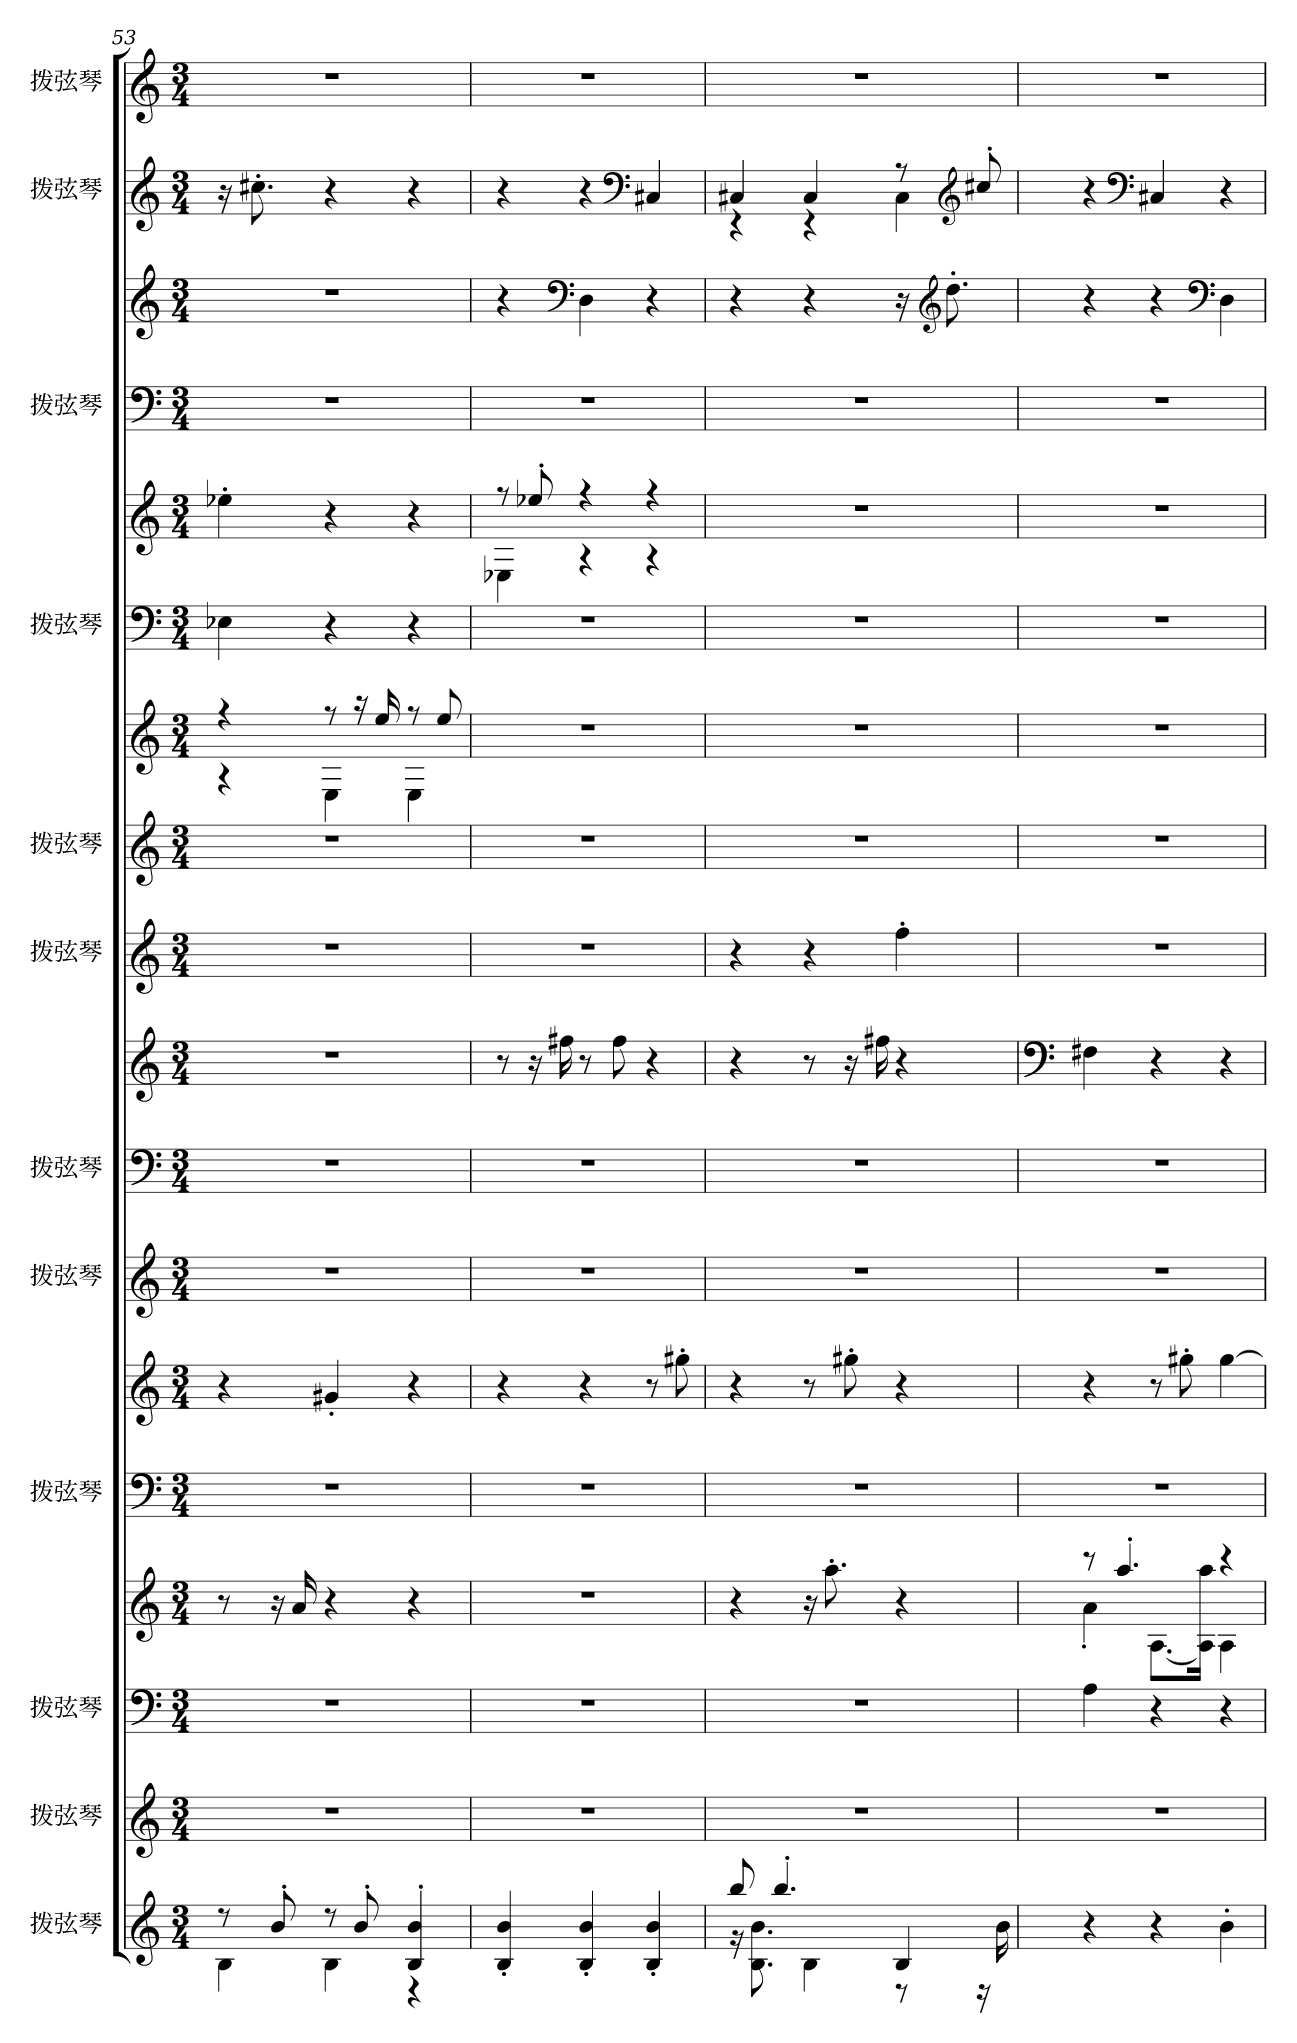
**kern	**kern	**kern	**kern	**kern	**kern	**kern	**kern	**kern	**kern	**kern	**kern	**kern	**kern	**kern	**kern	**kern	**kern
*part12	*part11	*part10	*part10	*part9	*part9	*part8	*part7	*part7	*part6	*part5	*part5	*part4	*part4	*part3	*part3	*part2	*part1
*staff18	*staff17	*staff16	*staff15	*staff14	*staff13	*staff12	*staff11	*staff10	*staff9	*staff8	*staff7	*staff6	*staff5	*staff4	*staff3	*staff2	*staff1
*I"拨弦琴	*I"拨弦琴	*I"拨弦琴	*	*I"拨弦琴	*	*I"拨弦琴	*I"拨弦琴	*	*I"拨弦琴	*I"拨弦琴	*	*I"拨弦琴	*	*I"拨弦琴	*	*I"拨弦琴	*I"拨弦琴
*clefG2	*clefG2	*clefF4	*clefG2	*clefF4	*clefG2	*clefG2	*clefF4	*clefG2	*clefG2	*clefG2	*clefG2	*clefF4	*clefG2	*clefF4	*clefG2	*clefG2	*clefG2
*k[]	*k[]	*k[]	*k[]	*k[]	*k[]	*k[]	*k[]	*k[]	*k[]	*k[]	*k[]	*k[]	*k[]	*k[]	*k[]	*k[]	*k[]
*M3/4	*M3/4	*M3/4	*M3/4	*M3/4	*M3/4	*M3/4	*M3/4	*M3/4	*M3/4	*M3/4	*M3/4	*M3/4	*M3/4	*M3/4	*M3/4	*M3/4	*M3/4
=53	=53	=53	=53	=53	=53	=53	=53	=53	=53	=53	=53	=53	=53	=53	=53	=53	=53
*^	*	*	*	*	*	*	*	*	*	*	*^	*	*	*	*	*	*
8r	4B\	2.r	2.r	8r	2.r	4r	2.r	2.r	2.r	2.r	2.r	4r	4r	4E-X\	4ee-X'\	2.r	2.r	16r	2.r
.	.	.	.	.	.	.	.	.	.	.	.	.	.	.	.	.	.	8.cc#X'\	.
8b'/	.	.	.	16r	.	.	.	.	.	.	.	.	.	.	.	.	.	.	.
.	.	.	.	16a/	.	.	.	.	.	.	.	.	.	.	.	.	.	.	.
8r	4B\	.	.	4r	.	4g#X'/	.	.	.	.	.	8r	4E\	4r	4r	.	.	4r	.
8b'/	.	.	.	.	.	.	.	.	.	.	.	16r	.	.	.	.	.	.	.
.	.	.	.	.	.	.	.	.	.	.	.	16ee/	.	.	.	.	.	.	.
4B/' 4b/'	4r	.	.	4r	.	4r	.	.	.	.	.	8r	4E\	4r	4r	.	.	4r	.
.	.	.	.	.	.	.	.	.	.	.	.	8ee/	.	.	.	.	.	.	.
*v	*v	*	*	*	*	*	*	*	*	*	*	*v	*v	*	*	*	*	*	*
!!LO:PB:g=z
=54	=54	=54	=54	=54	=54	=54	=54	=54	=54	=54	=54	=54	=54	=54	=54	=54	=54
*	*	*	*	*	*	*	*	*	*	*	*	*	*^	*	*	*	*
4B/' 4b/'	2.r	2.r	2.r	2.r	4r	2.r	2.r	8r	2.r	2.r	2.r	2.r	8r	4E-X\	2.r	4r	4r	2.r
.	.	.	.	.	.	.	.	16r	.	.	.	.	8ee-X'/	.	.	.	.	.
.	.	.	.	.	.	.	.	16ff#X\	.	.	.	.	.	.	.	.	.	.
*	*	*	*	*	*	*	*	*	*	*	*	*	*	*	*	*clefF4	*	*
4B/' 4b/'	.	.	.	.	4r	.	.	8r	.	.	.	.	4r	4r	.	4D\	4r	.
.	.	.	.	.	.	.	.	8ff#\	.	.	.	.	.	.	.	.	.	.
*	*	*	*	*	*	*	*	*	*	*	*	*	*	*	*	*	*clefF4	*
4B/' 4b/'	.	.	.	.	8r	.	.	4r	.	.	.	.	4r	4r	.	4r	4C#X/	.
.	.	.	.	.	8gg#X'\	.	.	.	.	.	.	.	.	.	.	.	.	.
*	*	*	*	*	*	*	*	*	*	*	*	*	*v	*v	*	*	*	*
=55	=55	=55	=55	=55	=55	=55	=55	=55	=55	=55	=55	=55	=55	=55	=55	=55	=55
*^	*	*	*	*	*	*	*	*	*	*	*	*	*	*	*	*^	*
8bb/	16r	2.r	2.r	4r	2.r	4r	2.r	2.r	4r	4r	2.r	2.r	2.r	2.r	2.r	4r	4C#X/	4r	2.r
.	8.B\ 8.b\	.	.	.	.	.	.	.	.	.	.	.	.	.	.	.	.	.	.
4.bb'/	.	.	.	.	.	.	.	.	.	.	.	.	.	.	.	.	.	.	.
.	4B\	.	.	16r	.	8r	.	.	8r	4r	.	.	.	.	.	4r	4C#/	4r	.
.	.	.	.	8.aa'\	.	.	.	.	.	.	.	.	.	.	.	.	.	.	.
.	.	.	.	.	.	8gg#X'\	.	.	16r	.	.	.	.	.	.	.	.	.	.
.	.	.	.	.	.	.	.	.	16ff#X\	.	.	.	.	.	.	.	.	.	.
4B/	8r	.	.	4r	.	4r	.	.	4r	4ff'\	.	.	.	.	.	16r	8r	4C#\	.
*	*	*	*	*	*	*	*	*	*	*	*	*	*	*	*	*clefG2	*	*	*
.	.	.	.	.	.	.	.	.	.	.	.	.	.	.	.	8.dd'\	.	.	.
*	*	*	*	*	*	*	*	*	*	*	*	*	*	*	*	*	*clefG2	*	*
.	16r	.	.	.	.	.	.	.	.	.	.	.	.	.	.	.	8cc#X'/	.	.
.	16b\	.	.	.	.	.	.	.	.	.	.	.	.	.	.	.	.	.	.
*v	*v	*	*	*	*	*	*	*	*	*	*	*	*	*	*	*	*v	*v	*
=56	=56	=56	=56	=56	=56	=56	=56	=56	=56	=56	=56	=56	=56	=56	=56	=56	=56
*	*	*	*	*	*	*	*	*clefF4	*	*	*	*	*	*	*	*	*
*	*	*	*^	*	*	*	*	*	*	*	*	*	*	*	*	*	*
4r	2.r	4A\	8r	4a'\	2.r	4r	2.r	2.r	4F#X\	2.r	2.r	2.r	2.r	2.r	2.r	4r	4r	2.r
.	.	.	4.aa'/	.	.	.	.	.	.	.	.	.	.	.	.	.	.	.
*	*	*	*	*	*	*	*	*	*	*	*	*	*	*	*	*	*clefF4	*
4r	.	4r	.	[8.A\L	.	8r	.	.	4r	.	.	.	.	.	.	4r	4C#X/	.
.	.	.	.	.	.	8gg#X'\	.	.	.	.	.	.	.	.	.	.	.	.
.	.	.	.	16A\] 16aa\Jk	.	.	.	.	.	.	.	.	.	.	.	.	.	.
*	*	*	*	*	*	*	*	*	*	*	*	*	*	*	*	*clefF4	*	*
4b'\	.	4r	4r	4A\	.	[4gg#\	.	.	4r	.	.	.	.	.	.	4D\	4r	.
*	*	*	*v	*v	*	*	*	*	*	*	*	*	*	*	*	*	*	*
=	=	=	=	=	=	=	=	=	=	=	=	=	=	=	=	=	=
*-	*-	*-	*-	*-	*-	*-	*-	*-	*-	*-	*-	*-	*-	*-	*-	*-	*-
